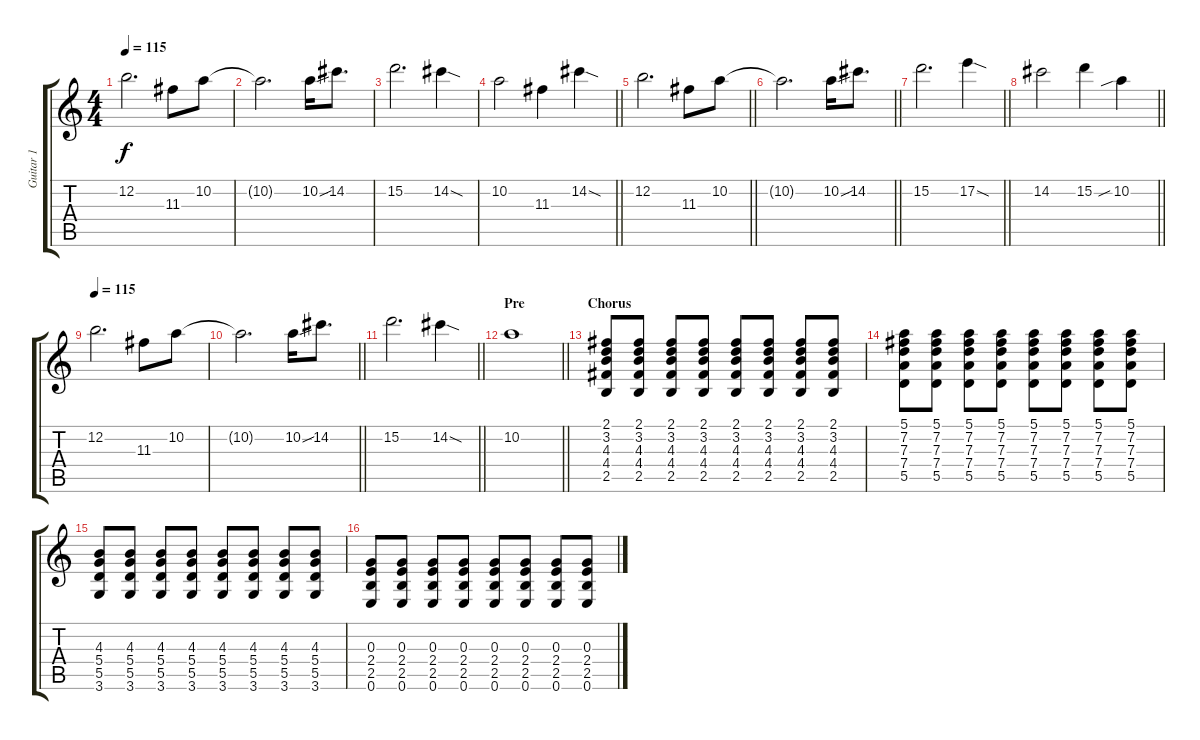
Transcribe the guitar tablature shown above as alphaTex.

\track ("Guitar 1" "Guitar 1") {instrument electricguitarjazz}
\staff {score tabs}
\tuning (E4 B3 G3 D3 A2 E2) {hide}
\ts (4 4)
\tempo 115
\clef g2
\ks c
12.2.2{d dy f} 11.3.8 10.2.8 |
10.2{t}.2{d} 10.2{sou}.16 14.2.8{d} |
15.2.2{d} 14.2{sod}.4 |
\barLineRight lightlight
10.2.2 11.3.4 14.2{sod}.4 |
\barLineRight lightlight
12.2.2{d} 11.3.8 10.2.8 |
\barLineRight lightlight
10.2{t}.2{d} 10.2{sou}.16 14.2.8{d} |
\barLineRight lightlight
15.2.2{d} 17.2{sod}.4 |
\barLineRight lightlight
14.2.2 15.2.4 10.2{sib}.4 |
\tempo 115
12.2.2{d} 11.3.8 10.2.8 |
\barLineRight lightlight
10.2{t}.2{d} 10.2{sou}.16 14.2.8{d} |
\barLineRight lightlight
15.2.2{d} 14.2{sod}.4 |
\section ("" "Pre")
\barLineRight lightlight
10.2.1 |
\section ("" "Chorus")
(2.1 3.2 4.3 4.4 2.5).8 (2.1 3.2 4.3 4.4 2.5).8 (2.1 3.2 4.3 4.4 2.5).8 (2.1 3.2 4.3 4.4 2.5).8 (2.1 3.2 4.3 4.4 2.5).8 (2.1 3.2 4.3 4.4 2.5).8 (2.1 3.2 4.3 4.4 2.5).8 (2.1 3.2 4.3 4.4 2.5).8 |
(5.1 7.2 7.3 7.4 5.5).8 (5.1 7.2 7.3 7.4 5.5).8 (5.1 7.2 7.3 7.4 5.5).8 (5.1 7.2 7.3 7.4 5.5).8 (5.1 7.2 7.3 7.4 5.5).8 (5.1 7.2 7.3 7.4 5.5).8 (5.1 7.2 7.3 7.4 5.5).8 (5.1 7.2 7.3 7.4 5.5).8 |
(4.3 5.4 5.5 3.6).8 (4.3 5.4 5.5 3.6).8 (4.3 5.4 5.5 3.6).8 (4.3 5.4 5.5 3.6).8 (4.3 5.4 5.5 3.6).8 (4.3 5.4 5.5 3.6).8 (4.3 5.4 5.5 3.6).8 (4.3 5.4 5.5 3.6).8 |
(0.3 2.4 2.5 0.6).8 (0.3 2.4 2.5 0.6).8 (0.3 2.4 2.5 0.6).8 (0.3 2.4 2.5 0.6).8 (0.3 2.4 2.5 0.6).8 (0.3 2.4 2.5 0.6).8 (0.3 2.4 2.5 0.6).8 (0.3 2.4 2.5 0.6).8
